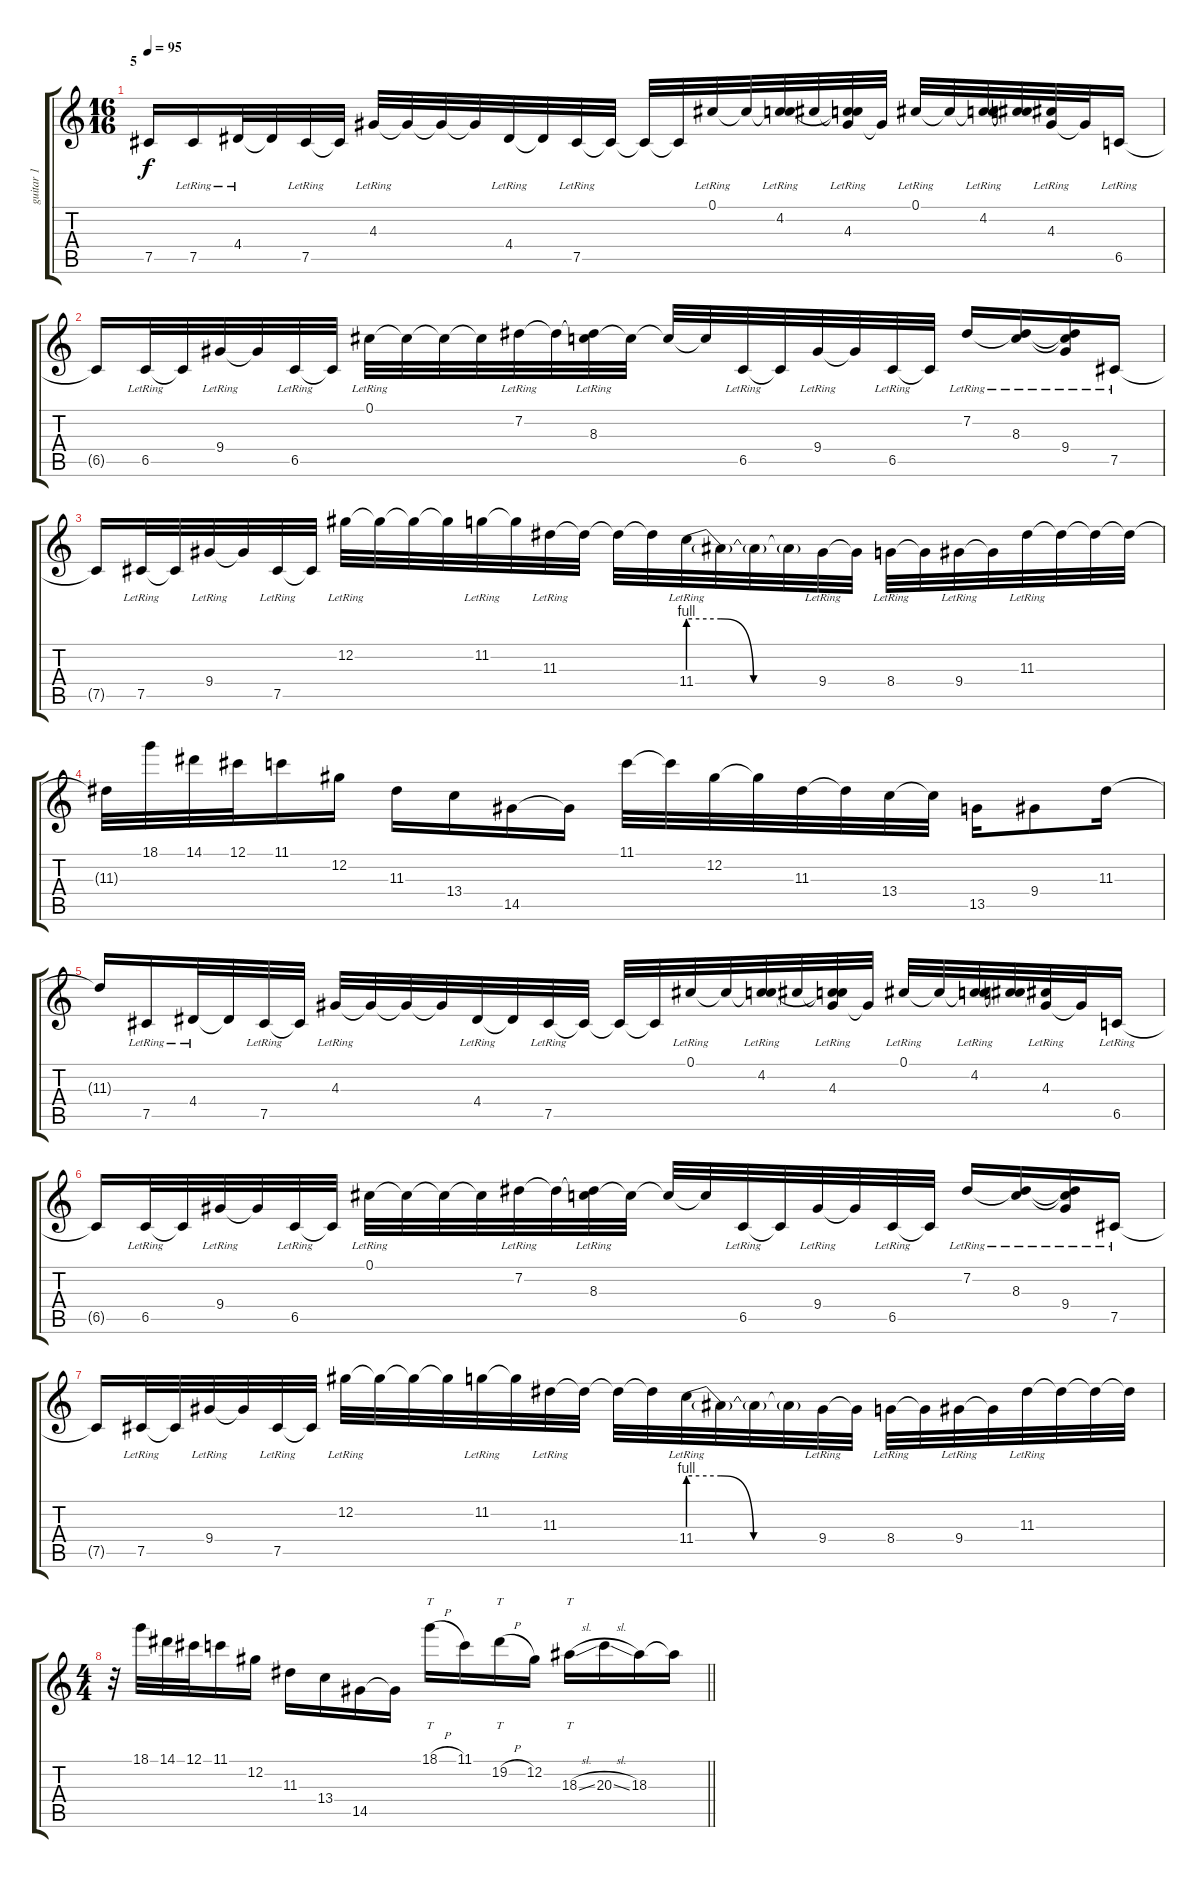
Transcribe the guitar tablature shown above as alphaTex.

\track ("guitar 1" "guitar 1") {instrument distortionguitar}
\staff {score tabs}
\tuning (Db4 Ab3 E3 B2 Gb2 B1) {hide}
\ts (16 16)
\section ("" "5")
\tempo 95
\clef g2
\ks c
7.5{t}.16{dy f} 7.5{lr}.16 4.4{lr}.32 4.4{t}.32 7.5{lr}.32 7.5{t}.32 4.3{lr}.32 4.3{t}.32 4.3{t}.32 4.3{t}.32 4.4{lr}.32 4.4{t}.32 7.5{lr}.32 7.5{t}.32 7.5{t}.32 7.5{t}.32 0.1{lr}.32 0.1{t}.32 (0.1{t} 4.2{lr}).32 0.1{t}.32 (0.1{t} 4.2{t} 4.3{lr}).32 4.3{t}.32 0.1{lr}.32 0.1{t}.32 (0.1{t} 4.2{lr}).32 (0.1{t} 4.2{t}).32 (0.1{t} 4.3{lr}).32 4.3{t}.32 6.5{lr}.16 |
6.5{t}.16 6.5{lr}.32 6.5{t}.32 9.4{lr}.32 9.4{t}.32 6.5{lr}.32 6.5{t}.32 0.1{lr}.32 0.1{t}.32 0.1{t}.32 0.1{t}.32 7.2{lr}.32 7.2{t}.32 (7.2{t} 8.3{lr}).32 8.3{t}.32 8.3{t}.32 8.3{t}.32 6.5{lr}.32 6.5{t}.32 9.4{lr}.32 9.4{t}.32 6.5{lr}.32 6.5{t}.32 7.2{lr}.16 (7.2{t} 8.3{lr}).16 (7.2{t} 8.3{t} 9.4{lr}).16 7.5{lr}.16 |
7.5{t}.16 7.5{lr}.32 7.5{t}.32 9.4{lr}.32 9.4{t}.32 7.5{lr}.32 7.5{t}.32 12.2{lr}.32 12.2{t}.32 12.2{t}.32 12.2{t}.32 11.2{lr}.32 11.2{t}.32 11.3{lr}.32 11.3{t}.32 11.3{t}.32 11.3{t}.32 11.4{be (custom 0 4 15 4 30 0 60 0) lr}.32 11.4{t}.32 11.4{t}.32 11.4{t}.32 9.4{lr}.32 9.4{t}.32 8.4{lr}.32 8.4{t}.32 9.4{lr}.32 9.4{t}.32 11.3{lr}.32 11.3{t}.32 11.3{t}.32 11.3{t}.32 |
11.3{t}.32 18.1.32 14.1.32 12.1.32 11.1.16 12.2.16 11.3.16 13.4.16 14.5.16 14.5{t}.16 11.1.32 11.1{t}.32 12.2.32 12.2{t}.32 11.3.32 11.3{t}.32 13.4.32 13.4{t}.32 13.5.16 9.4.8 11.3.16 |
11.3{t}.16 7.5{lr}.16 4.4{lr}.32 4.4{t}.32 7.5{lr}.32 7.5{t}.32 4.3{lr}.32 4.3{t}.32 4.3{t}.32 4.3{t}.32 4.4{lr}.32 4.4{t}.32 7.5{lr}.32 7.5{t}.32 7.5{t}.32 7.5{t}.32 0.1{lr}.32 0.1{t}.32 (0.1{t} 4.2{lr}).32 0.1{t}.32 (0.1{t} 4.2{t} 4.3{lr}).32 4.3{t}.32 0.1{lr}.32 0.1{t}.32 (0.1{t} 4.2{lr}).32 (0.1{t} 4.2{t}).32 (0.1{t} 4.3{lr}).32 4.3{t}.32 6.5{lr}.16 |
6.5{t}.16 6.5{lr}.32 6.5{t}.32 9.4{lr}.32 9.4{t}.32 6.5{lr}.32 6.5{t}.32 0.1{lr}.32 0.1{t}.32 0.1{t}.32 0.1{t}.32 7.2{lr}.32 7.2{t}.32 (7.2{t} 8.3{lr}).32 8.3{t}.32 8.3{t}.32 8.3{t}.32 6.5{lr}.32 6.5{t}.32 9.4{lr}.32 9.4{t}.32 6.5{lr}.32 6.5{t}.32 7.2{lr}.16 (7.2{t} 8.3{lr}).16 (7.2{t} 8.3{t} 9.4{lr}).16 7.5{lr}.16 |
7.5{t}.16 7.5{lr}.32 7.5{t}.32 9.4{lr}.32 9.4{t}.32 7.5{lr}.32 7.5{t}.32 12.2{lr}.32 12.2{t}.32 12.2{t}.32 12.2{t}.32 11.2{lr}.32 11.2{t}.32 11.3{lr}.32 11.3{t}.32 11.3{t}.32 11.3{t}.32 11.4{be (custom 0 4 15 4 30 0 60 0) lr}.32 11.4{t}.32 11.4{t}.32 11.4{t}.32 9.4{lr}.32 9.4{t}.32 8.4{lr}.32 8.4{t}.32 9.4{lr}.32 9.4{t}.32 11.3{lr}.32 11.3{t}.32 11.3{t}.32 11.3{t}.32 |
\ts (4 4)
\barLineRight lightlight
r.32 18.1.32 14.1.32 12.1.32 11.1.16 12.2.16 11.3.16 13.4.16 14.5.16 14.5{t}.16 18.1{h}.16{tt} 11.1.16 19.2{h}.16{tt} 12.2.16 18.3{sl}.16{tt} 20.3{sl}.16 18.3.16 18.3{t}.16
